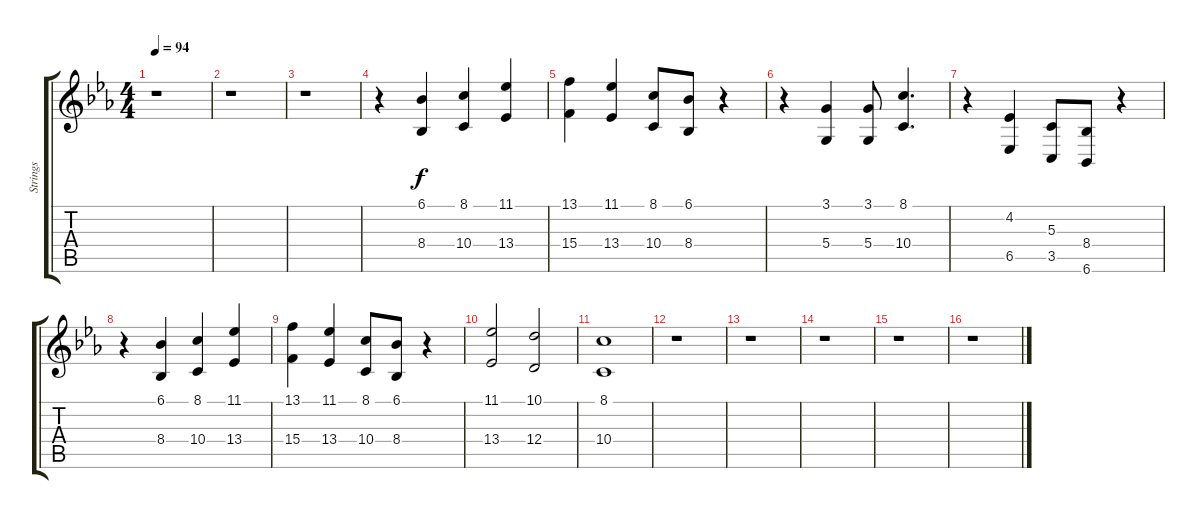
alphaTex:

\track ("Strings" "Strings") {instrument stringensemble1}
\staff {score tabs}
\tuning (E4 B3 G3 D3 A2 E2) {hide}
\ts (4 4)
\tempo 94
\clef g2
\ks eb
r.1{dy f} |
r.1 |
r.1 |
r.4 (6.1 8.4).4 (8.1 10.4).4 (11.1 13.4).4 |
(13.1 15.4).4 (11.1 13.4).4 (8.1 10.4).8 (6.1 8.4).8 r.4 |
r.4 (3.1 5.4).4 (3.1 5.4).8 (8.1 10.4).4{d} |
r.4 (4.2 6.5).4 (5.3 3.5).8 (8.4 6.6).8 r.4 |
r.4 (6.1 8.4).4 (8.1 10.4).4 (11.1 13.4).4 |
(13.1 15.4).4 (11.1 13.4).4 (8.1 10.4).8 (6.1 8.4).8 r.4 |
(11.1 13.4).2 (10.1 12.4).2 |
(8.1 10.4).1 |
r.1 |
r.1 |
r.1 |
r.1 |
r.1
